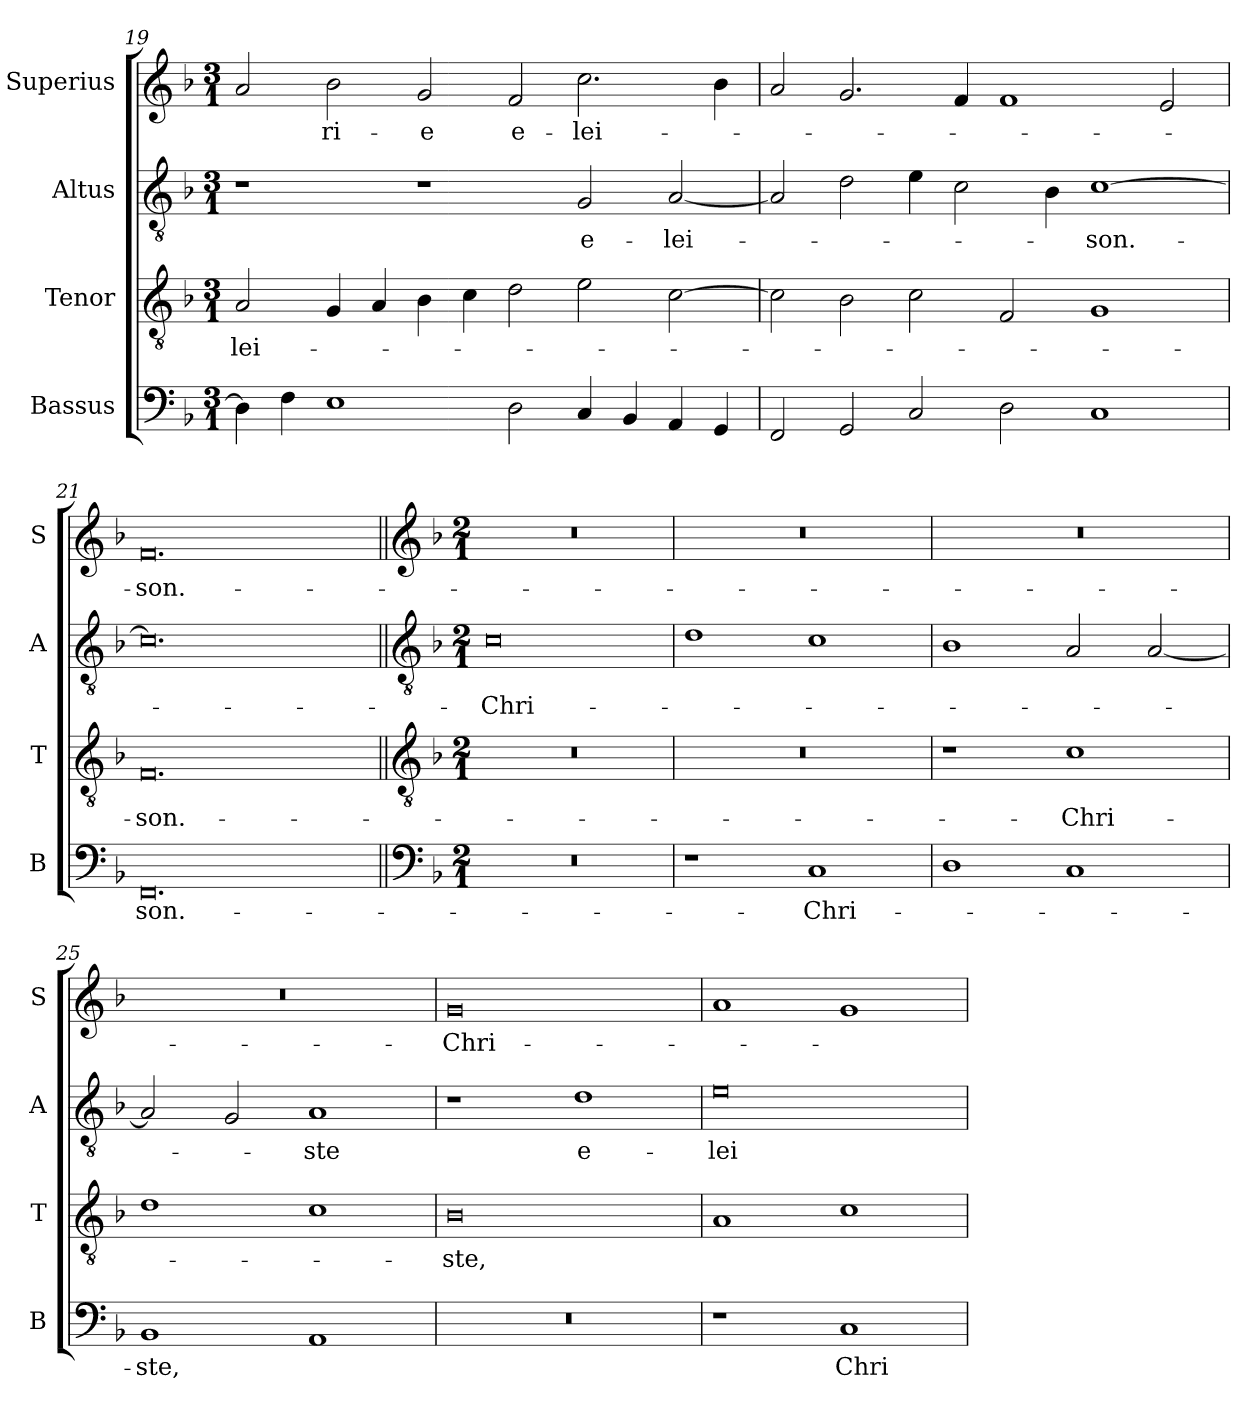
**kern	**text	**kern	**text	**kern	**text	**kern	**text
*part4	*part4	*part3	*part3	*part2	*part2	*part1	*part1
*staff4	*staff4	*staff3	*staff3	*staff2	*staff2	*staff1	*staff1
*I"Bassus	*	*I"Tenor	*	*I"Altus	*	*I"Superius	*
*I'B	*	*I'T	*	*I'A	*	*I'S	*
*clefF4	*	*clefGv2	*	*clefGv2	*	*clefG2	*
*k[b-]	*	*k[b-]	*	*k[b-]	*	*k[b-]	*
*M3/1	*	*M3/1	*	*M3/1	*	*M3/1	*
=19	=19	=19	=19	=19	=19	=19	=19
4D\]	.	2A/	-lei-	1r	.	2a/	.
4F\	.	.	.	.	.	.	.
1E	.	4G/	.	.	.	2b-\	-ri-
.	.	4A/	.	.	.	.	.
.	.	4B-\	.	1r	.	2g/	-e
.	.	4c\	.	.	.	.	.
2D\	.	2d\	.	.	.	2f/	e-
4C/	.	2e\	.	2G/	e-	2.cc\	-lei-
4BB-/	.	.	.	.	.	.	.
4AA/	.	[2c\	.	[2A/	-lei-	.	.
4GG/	.	.	.	.	.	4b-\	.
=20	=20	=20	=20	=20	=20	=20	=20
2FF/	.	2c\]	.	2A/]	.	2a/	.
2GG/	.	2B-\	.	2d\	.	2.g/	.
2C/	.	2c\	.	4e\	.	.	.
.	.	.	.	2c\	.	4f/	.
2D\	.	2F/	.	.	.	1f	.
.	.	.	.	4B-\	.	.	.
1C	.	1G	.	[1c	-son.-	.	.
.	.	.	.	.	.	2e/	.
=21	=21	=21	=21	=21	=21	=21	=21
0.FF	-son.-	0.F	-son.-	0.c]	.	0.f	-son.-
!!LO:LB:g=z
=22||	=22||	=22||	=22||	=22||	=22||	=22||	=22||
*clefF4	*	*clefGv2	*	*clefGv2	*	*clefG2	*
*k[b-]	*	*k[b-]	*	*k[b-]	*	*k[b-]	*
*M2/1	*	*M2/1	*	*M2/1	*	*M2/1	*
0r	.	0r	.	0c	-Chri-	0r	.
=23	=23	=23	=23	=23	=23	=23	=23
1r	.	0r	.	1d	.	0r	.
1C	-Chri-	.	.	1c	.	.	.
=24	=24	=24	=24	=24	=24	=24	=24
1D	.	1r	.	1B-	.	0r	.
1C	.	1c	-Chri-	2A/	.	.	.
.	.	.	.	[2A/	.	.	.
=25	=25	=25	=25	=25	=25	=25	=25
1BB-	-ste,	1d	.	2A/]	.	0r	.
.	.	.	.	2G/	.	.	.
1AA	.	1c	.	1A	-ste	.	.
=26	=26	=26	=26	=26	=26	=26	=26
0r	.	0B-	-ste,	1r	.	0g	-Chri-
.	.	.	.	1d	e-	.	.
=27	=27	=27	=27	=27	=27	=27	=27
1r	.	1A	.	0e	-lei-	1a	.
1C	Chri-	1c	.	.	.	1g	.
=	=	=	=	=	=	=	=
*-	*-	*-	*-	*-	*-	*-	*-
